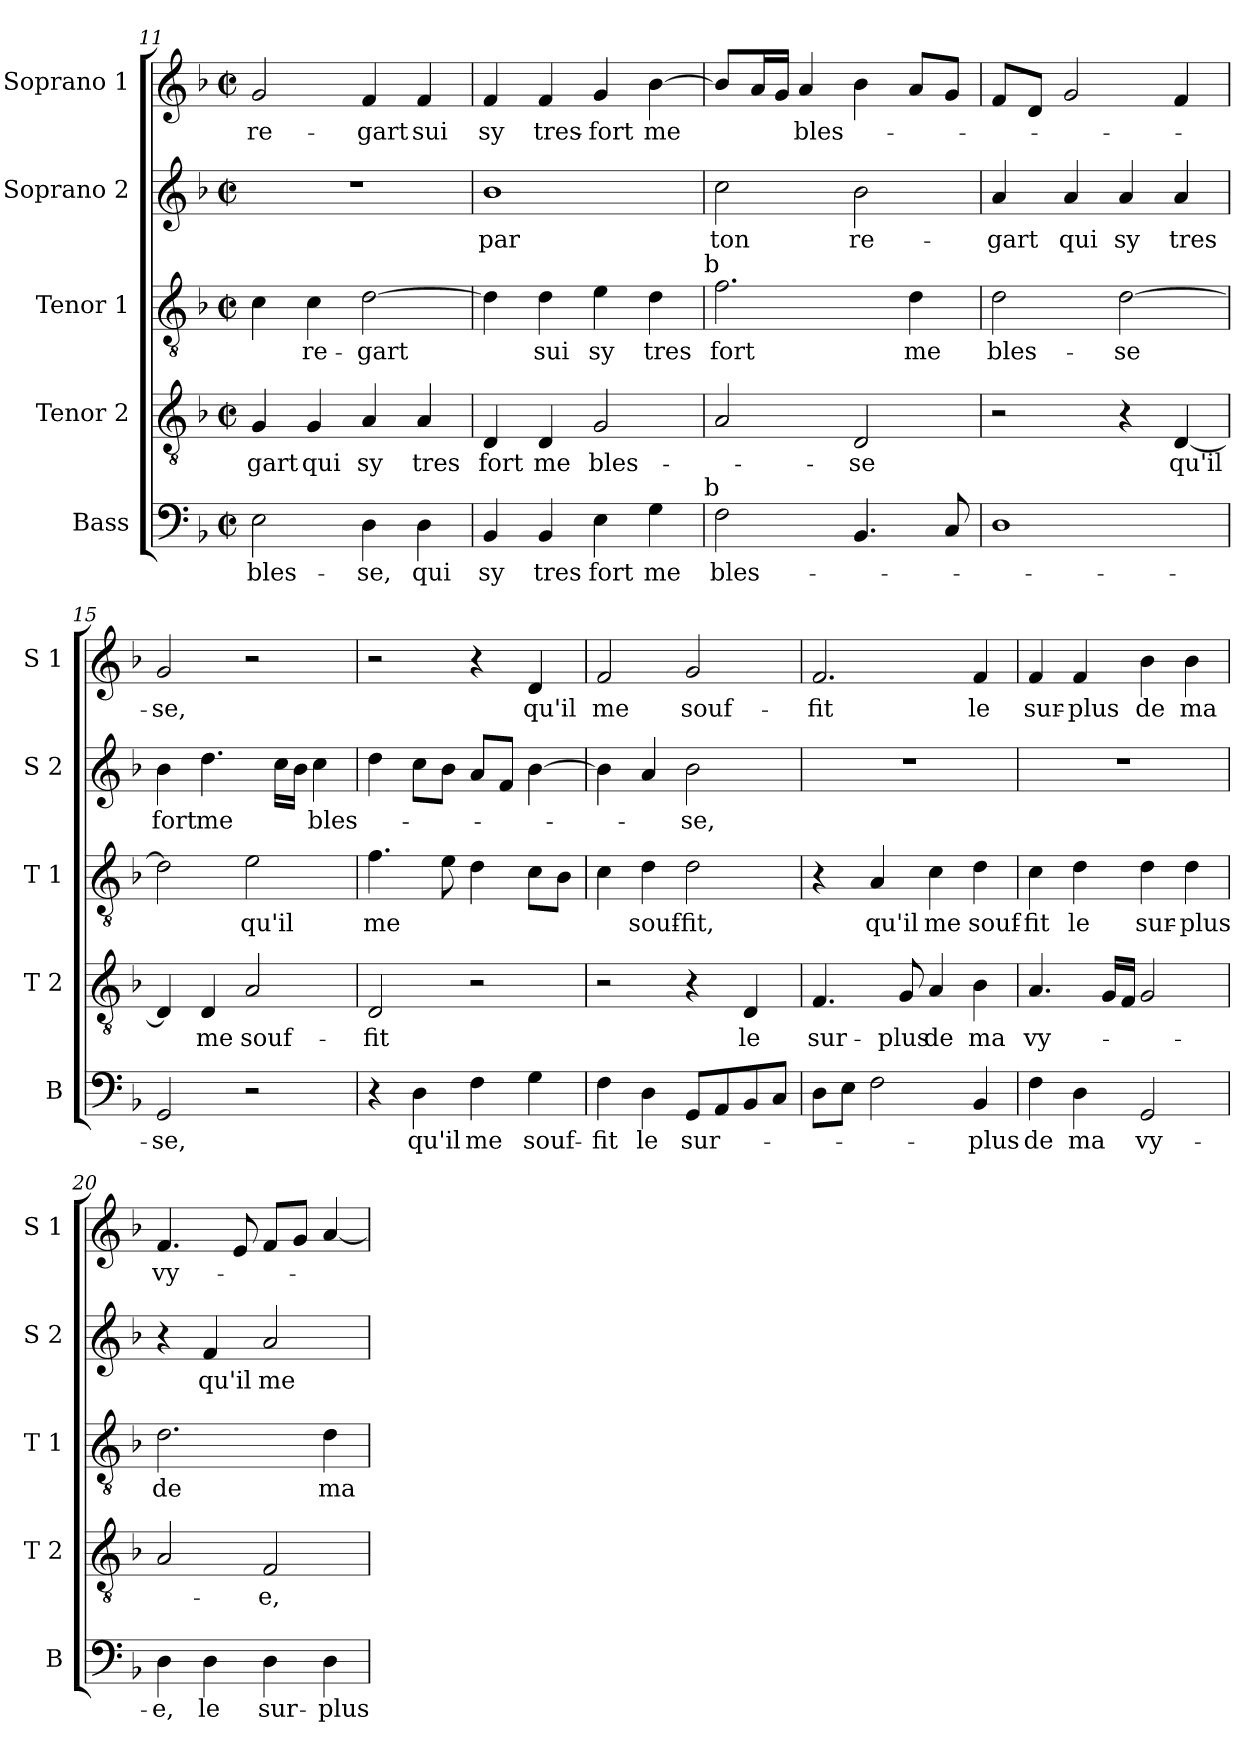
**kern	**text	**kern	**text	**kern	**text	**kern	**text	**kern	**text
*part5	*part5	*part4	*part4	*part3	*part3	*part2	*part2	*part1	*part1
*staff5	*staff5	*staff4	*staff4	*staff3	*staff3	*staff2	*staff2	*staff1	*staff1
*I"Bass	*	*I"Tenor 2	*	*I"Tenor 1	*	*I"Soprano 2	*	*I"Soprano 1	*
*I'B	*	*I'T 2	*	*I'T 1	*	*I'S 2	*	*I'S 1	*
!!LO:PB:g=z
*clefF4	*	*clefGv2	*	*clefGv2	*	*clefG2	*	*clefG2	*
*k[b-]	*	*k[b-]	*	*k[b-]	*	*k[b-]	*	*k[b-]	*
*F:	*	*F:	*	*F:	*	*F:	*	*F:	*
*M2/2	*	*M2/2	*	*M2/2	*	*M2/2	*	*M2/2	*
*met(c|)	*	*met(c|)	*	*met(c|)	*	*met(c|)	*	*met(c|)	*
=11	=11	=11	=11	=11	=11	=11	=11	=11	=11
2E\	bles-	4G/	-gart	4c\	.	1r	.	2g/	re-
.	.	4G/	qui	4c\	re-	.	.	.	.
4D\	-se,	4A/	sy	[2d\	-gart	.	.	4f/	-gart
4D\	qui	4A/	tres	.	.	.	.	4f/	sui
=12	=12	=12	=12	=12	=12	=12	=12	=12	=12
4BB-/	sy	4D/	fort	4d\]	.	1b-	par	4f/	sy
4BB-/	tres	4D/	me	4d\	sui	.	.	4f/	tres-
4E\	fort	2G/	bles-	4e\	sy	.	.	4g/	-fort
4G\	me	.	.	4d\	tres	.	.	[4b-\	me
!	!	!	!	!LO:TX:a:t=b	!	!	!	!	!
!LO:TX:a:t=b	!	!	!	!	!	!	!	!	!
=13	=13	=13	=13	=13	=13	=13	=13	=13	=13
2F\	bles-	2A/	.	2.f\	fort	2cc\	ton	8b-/L]	.
.	.	.	.	.	.	.	.	16a/L	.
.	.	.	.	.	.	.	.	16g/JJ	.
.	.	.	.	.	.	.	.	4a/	bles-
4.BB-/	.	2D/	-se	.	.	2b-\	re-	4b-\	.
.	.	.	.	4d\	me	.	.	8a/L	.
8C/	.	.	.	.	.	.	.	8g/J	.
=14	=14	=14	=14	=14	=14	=14	=14	=14	=14
1D	.	2r	.	2d\	bles-	4a/	-gart	8f/L	.
.	.	.	.	.	.	.	.	8d/J	.
.	.	.	.	.	.	4a/	qui	2g/	.
.	.	4r	.	[2d\	-se	4a/	sy	.	.
.	.	[4D/	qu'il	.	.	4a/	tres	4f/	.
=15	=15	=15	=15	=15	=15	=15	=15	=15	=15
2GG/	-se,	4D/]	.	2d\]	.	4b-\	fort	2g/	-se,
.	.	4D/	me	.	.	4.dd\	me	.	.
2r	.	2A/	souf-	2e\	qu'il	.	.	2r	.
.	.	.	.	.	.	16cc\LL	.	.	.
.	.	.	.	.	.	16b-\JJ	.	.	.
.	.	.	.	.	.	4cc\	bles-	.	.
!!LO:LB:g=z
=16	=16	=16	=16	=16	=16	=16	=16	=16	=16
4r	.	2D/	-fit	4.f\	me	4dd\	.	2r	.
4D\	qu'il	.	.	.	.	8cc\L	.	.	.
.	.	.	.	8e\	.	8b-\J	.	.	.
4F\	me	2r	.	4d\	.	8a/L	.	4r	.
.	.	.	.	.	.	8f/J	.	.	.
4G\	souf-	.	.	8c\L	.	[4b-\	.	4d/	qu'il
.	.	.	.	8B-\J	.	.	.	.	.
=17	=17	=17	=17	=17	=17	=17	=17	=17	=17
4F\	-fit	2r	.	4c\	.	4b-\]	.	2f/	me
4D\	le	.	.	4d\	souf-	4a/	.	.	.
8GG/L	sur-	4r	.	2d\	-fit,	2b-\	-se,	2g/	souf-
8AA/	.	.	.	.	.	.	.	.	.
8BB-/	.	4D/	le	.	.	.	.	.	.
8C/J	.	.	.	.	.	.	.	.	.
=18	=18	=18	=18	=18	=18	=18	=18	=18	=18
8D\L	.	4.F/	sur-	4r	.	1r	.	2.f/	-fit
8E\J	.	.	.	.	.	.	.	.	.
2F\	.	.	.	4A/	qu'il	.	.	.	.
.	.	8G/	-plus	.	.	.	.	.	.
.	.	4A/	de	4c\	me	.	.	.	.
4BB-/	-plus	4B-\	ma	4d\	souf-	.	.	4f/	le
=19	=19	=19	=19	=19	=19	=19	=19	=19	=19
4F\	de	4.A/	vy-	4c\	-fit	1r	.	4f/	sur-
4D\	ma	.	.	4d\	le	.	.	4f/	-plus
.	.	16G/LL	.	.	.	.	.	.	.
.	.	16F/JJ	.	.	.	.	.	.	.
2GG/	vy-	2G/	.	4d\	sur-	.	.	4b-\	de
.	.	.	.	4d\	-plus	.	.	4b-\	ma
=20	=20	=20	=20	=20	=20	=20	=20	=20	=20
4D\	-e,	2A/	.	2.d\	de	4r	.	4.f/	vy-
4D\	le	.	.	.	.	4f/	qu'il	.	.
.	.	.	.	.	.	.	.	8e/	.
4D\	sur-	2F/	-e,	.	.	2a/	me	8f/L	.
.	.	.	.	.	.	.	.	8g/J	.
4D\	-plus	.	.	4d\	ma	.	.	[4a/	.
=	=	=	=	=	=	=	=	=	=
*-	*-	*-	*-	*-	*-	*-	*-	*-	*-
